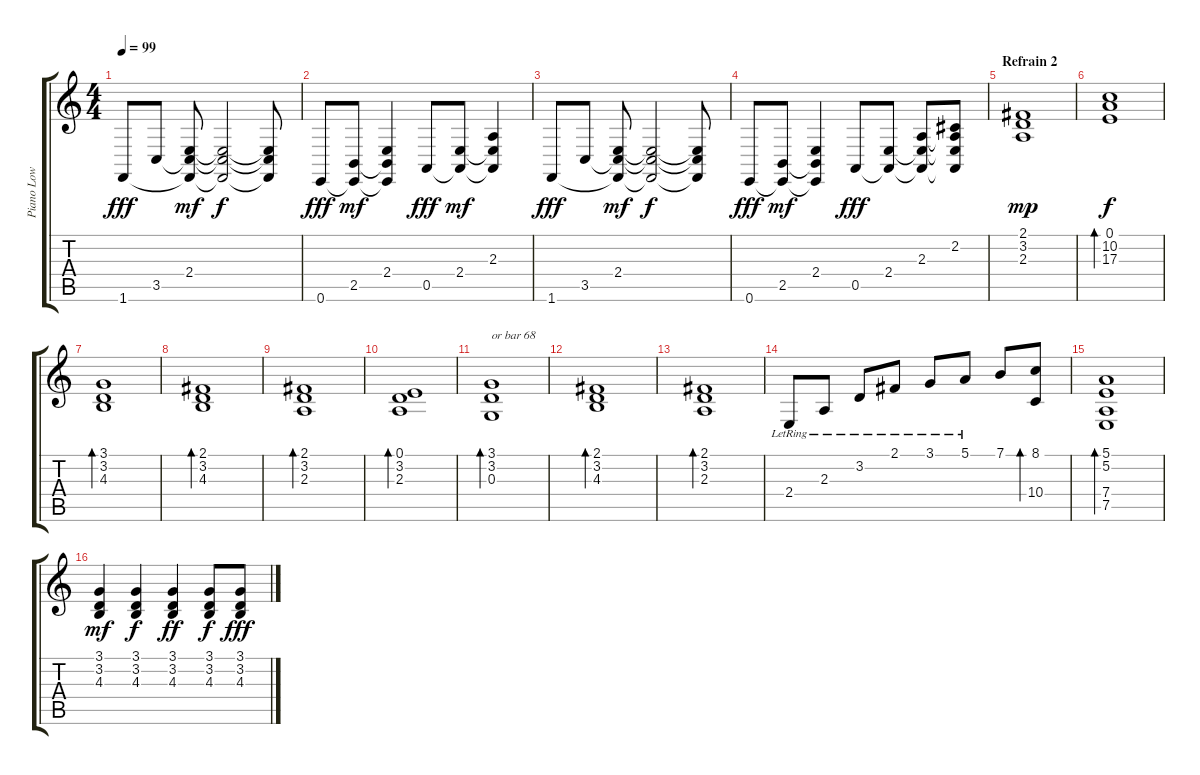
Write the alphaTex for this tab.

\track ("Piano Low" "Piano Low") {instrument brightacousticpiano}
\staff {score tabs}
\tuning (E4 B3 G3 D3 A2 E2) {hide}
\ts (4 4)
\tempo 99
\clef g2
\ks c
1.6.8{dy fff} 3.5.8 (2.4 3.5{t} 1.6{t}).8{dy mf} (2.4{t} 3.5{t} 1.6{t}).2{dy f} (2.4{t} 3.5{t} 1.6{t}).8 |
0.6.8{dy fff} (2.5 0.6{t}).8{dy mf} (2.4 2.5{t} 0.6{t}).4 0.5.8{dy fff} (2.4 0.5{t}).8{dy mf} (2.3 2.4{t} 0.5{t}).4 |
1.6.8{dy fff} 3.5.8 (2.4 3.5{t} 1.6{t}).8{dy mf} (2.4{t} 3.5{t} 1.6{t}).2{dy f} (2.4{t} 3.5{t} 1.6{t}).8 |
0.6.8{dy fff} (2.5 0.6{t}).8{dy mf} (2.4 2.5{t} 0.6{t}).4 0.5.8{dy fff} (2.4 0.5{t}).8 (2.3 2.4{t} 0.5{t}).8 (2.2 2.3{t} 2.4{t} 0.5{t}).8{instrument brightacousticpiano} |
\section ("" "Refrain 2")
(2.1 3.2 2.3).1{dy mp volume 15 instrument brightacousticpiano} |
(0.1 10.2 17.3).1{bd 120 dy f} |
(3.1 3.2 4.3).1{bd 120} |
(2.1 3.2 4.3).1{bd 120} |
(2.1 3.2 2.3).1{bd 120} |
(0.1 3.2 2.3).1{bd 120} |
(3.1 3.2 0.3).1{bd 120 txt "or bar 68"} |
(2.1 3.2 4.3).1{bd 120} |
(2.1 3.2 2.3).1{bd 120} |
2.4{lr}.8 2.3{lr}.8 3.2{lr}.8 2.1{lr}.8 3.1{lr}.8 5.1{lr}.8 7.1.8 (8.1 10.4).8{bd 120} |
(5.1 5.2 7.4 7.5).1{bd 120} |
(3.1 3.2 4.3).4{dy mf volume 10} (3.1 3.2 4.3).4{dy f} (3.1 3.2 4.3).4{dy ff} (3.1 3.2 4.3).8{dy f} (3.1 3.2 4.3).8{dy fff}
